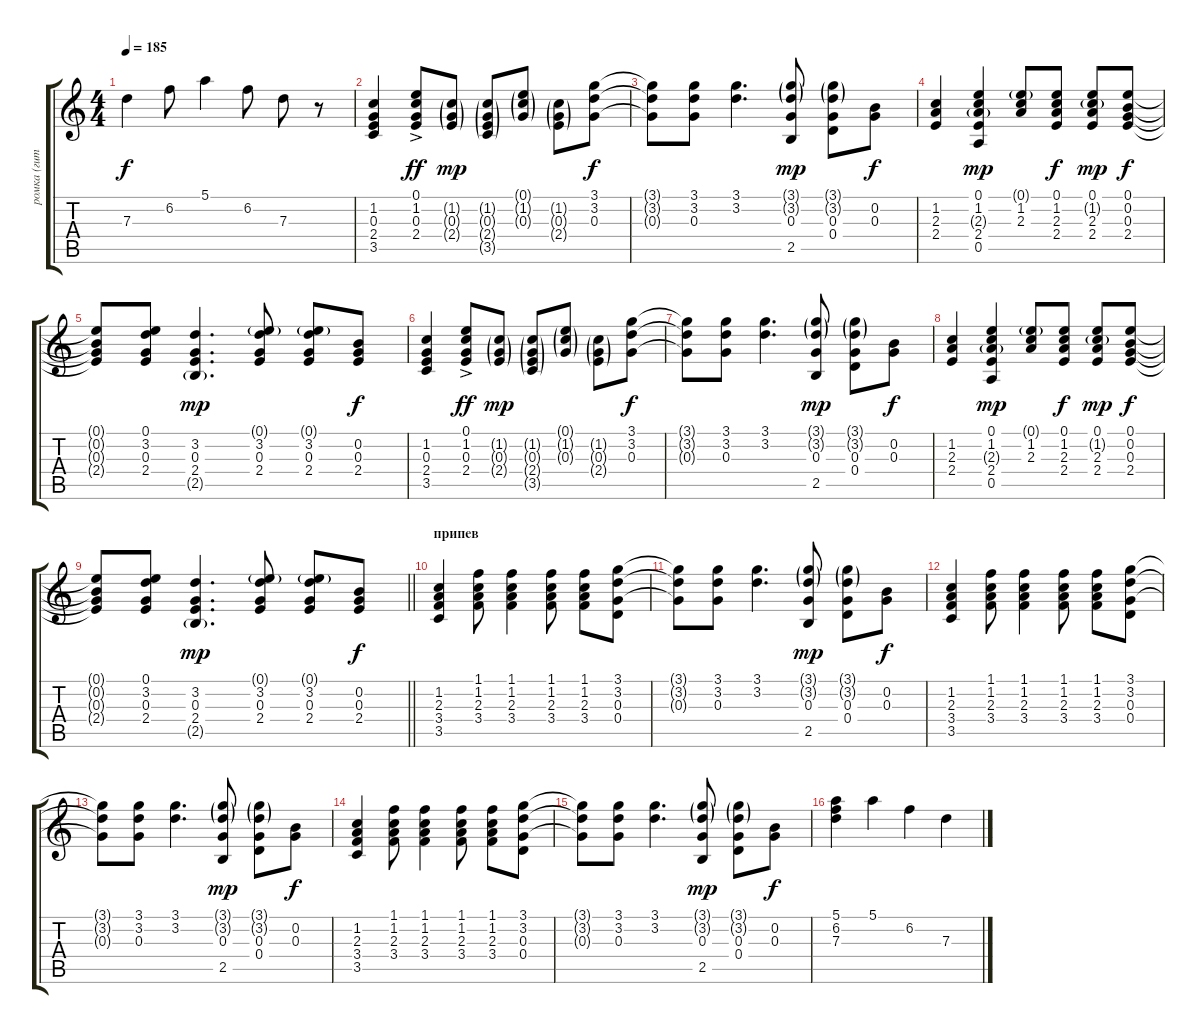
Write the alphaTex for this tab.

\track ("ромка (гитара)" "ромка (гит") {instrument acousticguitarsteel}
\staff {score tabs}
\tuning (E4 B3 G3 D3 A2 E2) {hide}
\ts (4 4)
\tempo 185
\clef g2
\ks c
7.3.4{dy f} 6.2.8 5.1.4 6.2.8 7.3.8 r.8 |
(1.2 0.3 2.4 3.5).4 (0.1{ac} 1.2{ac} 0.3 2.4).8{dy ff} (1.2{g} 0.3{g} 2.4{g}).8{dy mp} (1.2{g} 0.3{g} 2.4{g} 3.5{g}).8 (0.1{g} 1.2{g} 0.3{g}).8 (1.2{g} 0.3{g} 2.4{g}).8 (3.1 3.2 0.3).8{dy f} |
(3.1{t} 3.2{t} 0.3{t}).8 (3.1 3.2 0.3).8 (3.1 3.2).4{d} (3.1{g} 3.2{g} 0.3 2.5).8{dy mp} (3.1{g} 3.2{g} 0.3 0.4).8 (0.2 0.3).8{dy f} |
(1.2 2.3 2.4).4 (0.1 1.2 2.3{g} 2.4 0.5).4{dy mp} (0.1{g} 1.2 2.3).8 (0.1 1.2 2.3 2.4).8{dy f} (0.1 1.2{g} 2.3 2.4).8{dy mp} (0.1 0.2 0.3 2.4).8{dy f} |
(0.1{t} 0.2{t} 0.3{t} 2.4{t}).8 (0.1 3.2 0.3 2.4).8 (3.2 0.3 2.4 2.5{g}).4{d dy mp} (0.1{g} 3.2 0.3 2.4).8 (0.1{g} 3.2 0.3 2.4).8 (0.2 0.3 2.4).8{dy f} |
(1.2 0.3 2.4 3.5).4 (0.1{ac} 1.2{ac} 0.3 2.4).8{dy ff} (1.2{g} 0.3{g} 2.4{g}).8{dy mp} (1.2{g} 0.3{g} 2.4{g} 3.5{g}).8 (0.1{g} 1.2{g} 0.3{g}).8 (1.2{g} 0.3{g} 2.4{g}).8 (3.1 3.2 0.3).8{dy f} |
(3.1{t} 3.2{t} 0.3{t}).8 (3.1 3.2 0.3).8 (3.1 3.2).4{d} (3.1{g} 3.2{g} 0.3 2.5).8{dy mp} (3.1{g} 3.2{g} 0.3 0.4).8 (0.2 0.3).8{dy f} |
(1.2 2.3 2.4).4 (0.1 1.2 2.3{g} 2.4 0.5).4{dy mp} (0.1{g} 1.2 2.3).8 (0.1 1.2 2.3 2.4).8{dy f} (0.1 1.2{g} 2.3 2.4).8{dy mp} (0.1 0.2 0.3 2.4).8{dy f} |
\barLineRight lightlight
(0.1{t} 0.2{t} 0.3{t} 2.4{t}).8 (0.1 3.2 0.3 2.4).8 (3.2 0.3 2.4 2.5{g}).4{d dy mp} (0.1{g} 3.2 0.3 2.4).8 (0.1{g} 3.2 0.3 2.4).8 (0.2 0.3 2.4).8{dy f} |
\section ("" "припев")
(1.2 2.3 3.4 3.5).4 (1.1 1.2 2.3 3.4).8 (1.1 1.2 2.3 3.4).4 (1.1 1.2 2.3 3.4).8 (1.1 1.2 2.3 3.4).8 (3.1 3.2 0.3 0.4).8 |
(3.1{t} 3.2{t} 0.3{t}).8 (3.1 3.2 0.3).8 (3.1 3.2).4{d} (3.1{g} 3.2{g} 0.3 2.5).8{dy mp} (3.1{g} 3.2{g} 0.3 0.4).8 (0.2 0.3).8{dy f} |
(1.2 2.3 3.4 3.5).4 (1.1 1.2 2.3 3.4).8 (1.1 1.2 2.3 3.4).4 (1.1 1.2 2.3 3.4).8 (1.1 1.2 2.3 3.4).8 (3.1 3.2 0.3 0.4).8 |
(3.1{t} 3.2{t} 0.3{t}).8 (3.1 3.2 0.3).8 (3.1 3.2).4{d} (3.1{g} 3.2{g} 0.3 2.5).8{dy mp} (3.1{g} 3.2{g} 0.3 0.4).8 (0.2 0.3).8{dy f} |
(1.2 2.3 3.4 3.5).4 (1.1 1.2 2.3 3.4).8 (1.1 1.2 2.3 3.4).4 (1.1 1.2 2.3 3.4).8 (1.1 1.2 2.3 3.4).8 (3.1 3.2 0.3 0.4).8 |
(3.1{t} 3.2{t} 0.3{t}).8 (3.1 3.2 0.3).8 (3.1 3.2).4{d} (3.1{g} 3.2{g} 0.3 2.5).8{dy mp} (3.1{g} 3.2{g} 0.3 0.4).8 (0.2 0.3).8{dy f} |
(5.1 6.2 7.3).4 5.1.4 6.2.4 7.3.4
